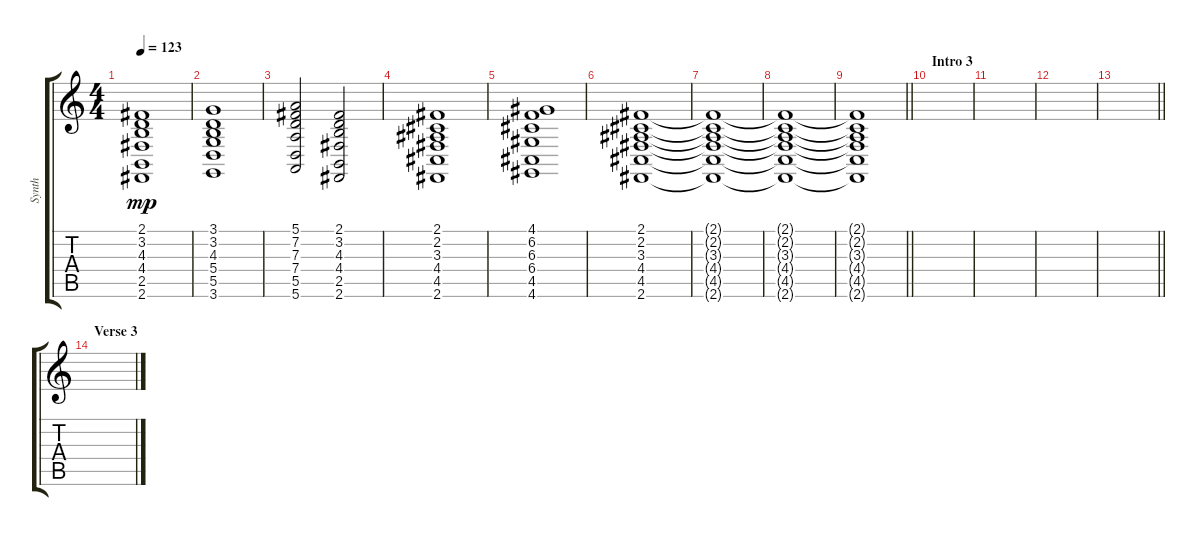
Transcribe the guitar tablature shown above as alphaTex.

\track ("Synth" "Synth") {instrument fx7echoes}
\staff {score tabs}
\tuning (E4 B3 G3 D3 A2 E2) {hide}
\ts (4 4)
\tempo 123
\clef g2
\ks c
(2.1 3.2 4.3 4.4 2.5 2.6).1{dy mp} |
(3.1 3.2 4.3 5.4 5.5 3.6).1 |
(5.1 7.2 7.3 7.4 5.5 5.6).2 (2.1 3.2 4.3 4.4 2.5 2.6).2 |
(2.1 2.2 3.3 4.4 4.5 2.6).1 |
(4.1 6.2 6.3 6.4 4.5 4.6).1 |
(2.1 2.2 3.3 4.4 4.5 2.6).1 |
(2.1{t} 2.2{t} 3.3{t} 4.4{t} 4.5{t} 2.6{t}).1 |
(2.1{t} 2.2{t} 3.3{t} 4.4{t} 4.5{t} 2.6{t}).1 |
\barLineRight lightlight
(2.1{t} 2.2{t} 3.3{t} 4.4{t} 4.5{t} 2.6{t}).1 |
\section ("" "Intro 3")
|
|
|
\barLineRight lightlight
|
\section ("" "Verse 3")
